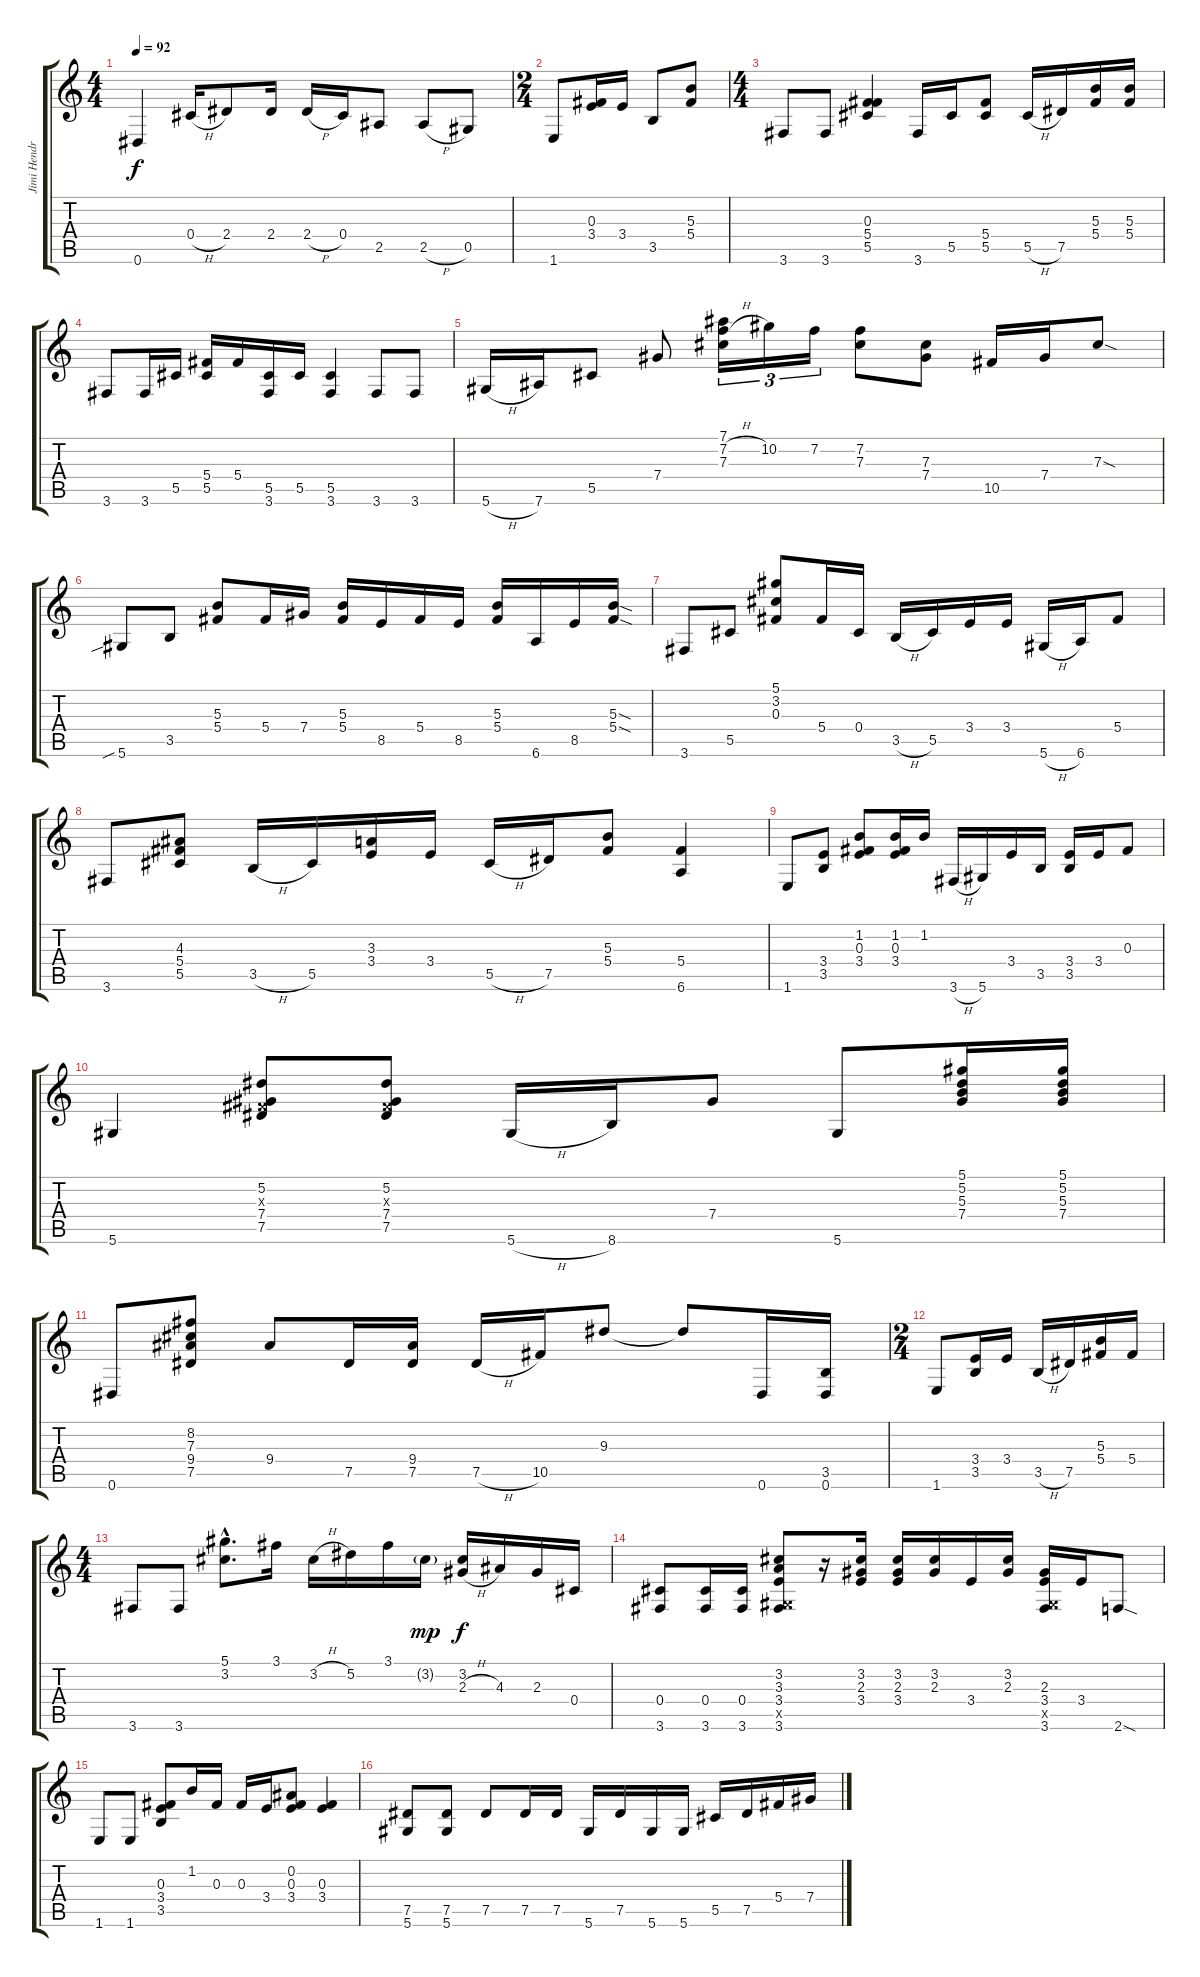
\track ("Jimi Hendrix" "Jimi Hendr") {instrument electricguitarjazz}
\staff {score tabs}
\tuning (Eb4 Bb3 Gb3 Db3 Ab2 Eb2) {hide}
\ts (4 4)
\tempo 92
\clef g2
\ks c
0.6.4{dy f} 0.4{h}.16 2.4.8 2.4.16 2.4{h}.16 0.4.16 2.5.8 2.5{h}.8 0.5.8 |
\ts (2 4)
1.6.8 (0.3 3.4).16 3.4.16 3.5.8 (5.3 5.4).8 |
\ts (4 4)
3.6.8 3.6.8 (0.3 5.4 5.5).4 3.6.16 5.5.16 (5.4 5.5).8 5.5{h}.16 7.5.16 (5.3 5.4).16 (5.3 5.4).16 |
3.6.8 3.6.16 5.5.16 (5.4 5.5).16 5.4.16 (5.5 3.6).16 5.5.16 (5.5 3.6).4 3.6.8 3.6.8 |
5.6{h}.16 7.6.16 5.5.8 7.4.8 (7.1 7.2{h} 7.3).16{tu (3 2)} 10.2.16{tu (3 2)} 7.2.16{tu (3 2)} (7.2 7.3).8 (7.3 7.4).8 10.5.16 7.4.16 7.3{sod}.8 |
5.6{sib}.8 3.5.8 (5.3 5.4).8 5.4.16 7.4.16 (5.3 5.4).16 8.5.16 5.4.16 8.5.16 (5.3 5.4).16 6.6.16 8.5.16 (5.3{sod} 5.4{sod}).16 |
3.6.8 5.5.8 (5.1 3.2 0.3).8 5.4.16 0.4.16 3.5{h}.16 5.5.16 3.4.16 3.4.16 5.6{h}.16 6.6.16 5.4.8 |
3.6.8 (4.3 5.4 5.5).8 3.5{h}.16 5.5.16 (3.3 3.4).16 3.4.16 5.5{h}.16 7.5.16 (5.3 5.4).8 (5.4 6.6).4 |
1.6.8 (3.4 3.5).8 (1.2 0.3 3.4).8 (1.2 0.3 3.4).16 1.2.16 3.6{h}.16 5.6.16 3.4.16 3.5.16 (3.4 3.5).16 3.4.16 0.3.8 |
5.6.4 (5.2 0.3{x} 7.4 7.5).8 (5.2 0.3{x} 7.4 7.5).8 5.6{h}.16 8.6.16 7.4.8 5.6.8 (5.1 5.2 5.3 7.4).16 (5.1 5.2 5.3 7.4).16 |
0.6.8 (8.2 7.3 9.4 7.5).8 9.4.8 7.5.16 (9.4 7.5).16 7.5{h}.16 10.5.16 9.3.8 9.3{t}.8 0.6.16 (3.5 0.6).16 |
\ts (2 4)
1.6.8 (3.4 3.5).16 3.4.16 3.5{h}.16 7.5.16 (5.3 5.4).16 5.4.16 |
\ts (4 4)
3.6.8 3.6.8 (5.1{hac} 3.2{hac}).8{d} 3.1.16 3.2{h}.16 5.2.16 3.1.16 3.2{g}.16{dy mp} (3.2 2.3{h}).16{dy f} 4.3.16 2.3.16 0.4.16 |
(0.4 3.6).8 (0.4 3.6).16 (0.4 3.6).16 (3.2 3.3 3.4 0.5{x} 3.6).8 r.16 (3.2 2.3 3.4).16 (3.2 2.3 3.4).16 (3.2 2.3).16 3.4.16 (3.2 2.3).16 (2.3 3.4 0.5{x} 3.6).16 3.4.16 2.6{sod}.8 |
1.6.8 1.6.8 (0.3 3.4 3.5).8 1.2.16 0.3.16 0.3.16 3.4.16 (0.2 0.3 3.4).8 (0.3 3.4).4 |
(7.5 5.6).8 (7.5 5.6).8 7.5.8 7.5.16 7.5.16 5.6.16 7.5.16 5.6.16 5.6.16 5.5.16 7.5.16 5.4.16 7.4.16
